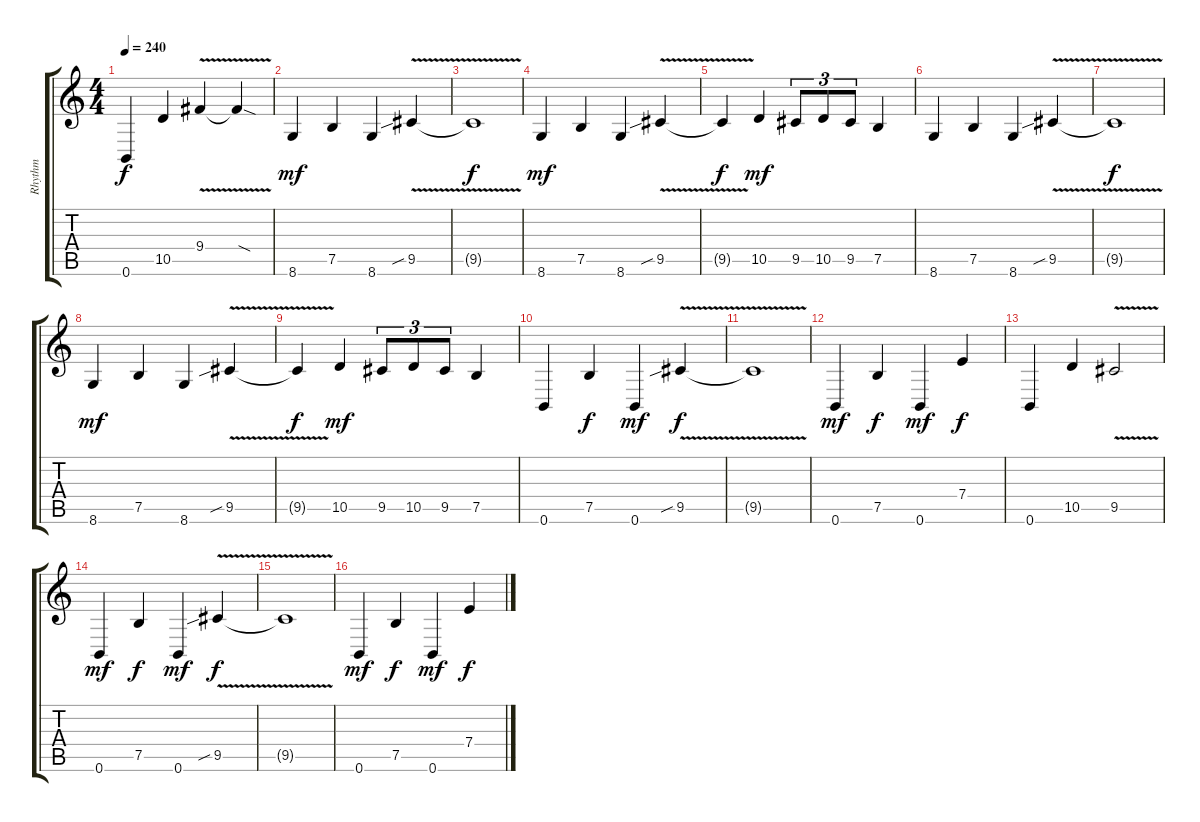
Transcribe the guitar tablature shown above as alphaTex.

\track ("Rhythm" "Rhythm") {instrument distortionguitar}
\staff {score tabs}
\tuning (B3 Gb3 D3 A2 E2 B1) {hide}
\ts (4 4)
\tempo 240
\clef g2
\ks c
0.6.4{dy f} 10.5.4 9.4{v}.4 9.4{sod t}.4 |
8.6.4{dy mf} 7.5.4 8.6.4 9.5{v sib}.4 |
9.5{t}.1{dy f} |
8.6.4{dy mf} 7.5.4 8.6.4 9.5{v sib}.4 |
9.5{t}.4{dy f} 10.5.4{dy mf} 9.5.8{tu (3 2)} 10.5.8{tu (3 2)} 9.5.8{tu (3 2)} 7.5.4 |
8.6.4 7.5.4 8.6.4 9.5{v sib}.4 |
9.5{t}.1{dy f} |
8.6.4{dy mf} 7.5.4 8.6.4 9.5{v sib}.4 |
9.5{t}.4{dy f} 10.5.4{dy mf} 9.5.8{tu (3 2)} 10.5.8{tu (3 2)} 9.5.8{tu (3 2)} 7.5.4 |
0.6.4 7.5.4{dy f} 0.6.4{dy mf} 9.5{v sib}.4{dy f} |
9.5{t}.1 |
0.6.4{dy mf} 7.5.4{dy f} 0.6.4{dy mf} 7.4.4{dy f} |
0.6.4 10.5.4 9.5{v}.2 |
0.6.4{dy mf} 7.5.4{dy f} 0.6.4{dy mf} 9.5{v sib}.4{dy f} |
9.5{t}.1 |
0.6.4{dy mf} 7.5.4{dy f} 0.6.4{dy mf} 7.4.4{dy f}
